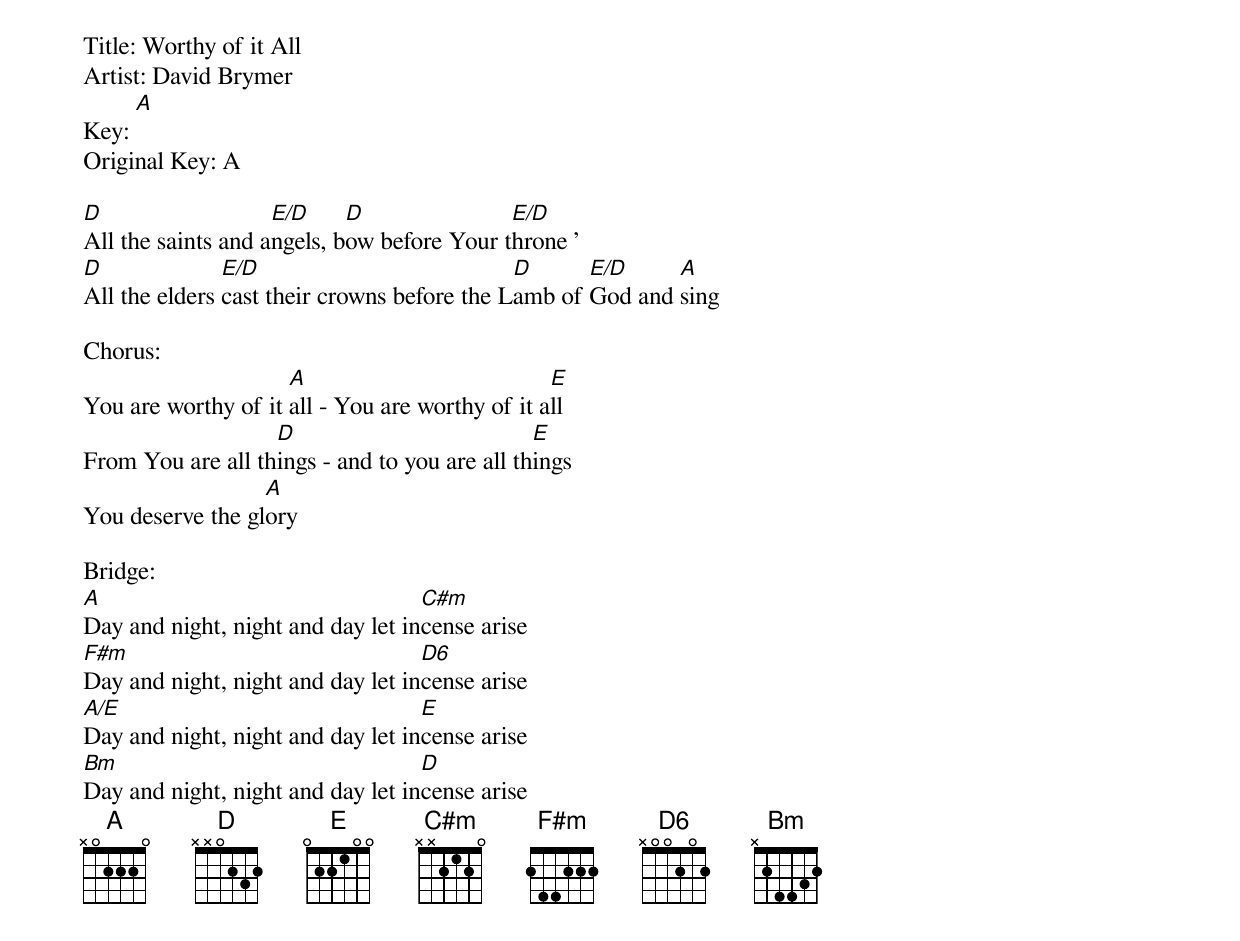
Title: Worthy of it All
Artist: David Brymer
Key: [A]
Original Key: A

[D]All the saints and a[E/D]ngels, b[D]ow before Your t[E/D]hrone '
[D]All the elders [E/D]cast their crowns before the L[D]amb of [E/D]God and [A]sing

Chorus:
You are worthy of it [A]all - You are worthy of it a[E]ll
From You are all th[D]ings - and to you are all th[E]ings
You deserve the gl[A]ory

Bridge:
[A]Day and night, night and day let in[C#m]cense arise
[F#m]Day and night, night and day let in[D6]cense arise
[A/E]Day and night, night and day let in[E]cense arise
[Bm]Day and night, night and day let in[D]cense arise
